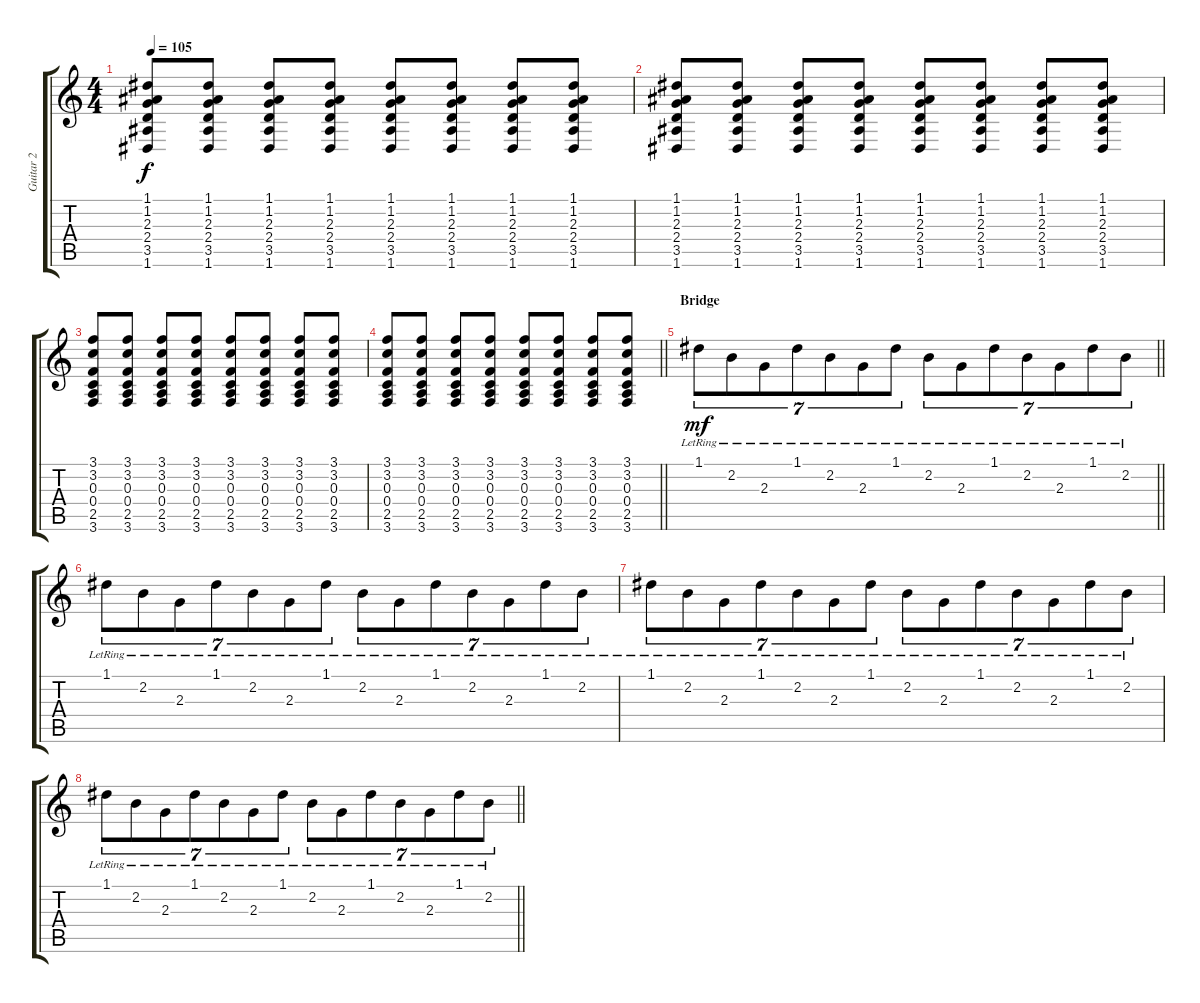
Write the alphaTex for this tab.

\track ("Guitar 2" "Guitar 2") {instrument acousticguitarsteel}
\staff {score tabs}
\tuning (D4 A3 F3 C3 G2 D2) {hide}
\ts (4 4)
\tempo 105
\clef g2
\ks c
(1.1 1.2 2.3 2.4 3.5 1.6).8{dy f} (1.1 1.2 2.3 2.4 3.5 1.6).8 (1.1 1.2 2.3 2.4 3.5 1.6).8 (1.1 1.2 2.3 2.4 3.5 1.6).8 (1.1 1.2 2.3 2.4 3.5 1.6).8 (1.1 1.2 2.3 2.4 3.5 1.6).8 (1.1 1.2 2.3 2.4 3.5 1.6).8 (1.1 1.2 2.3 2.4 3.5 1.6).8 |
(1.1 1.2 2.3 2.4 3.5 1.6).8 (1.1 1.2 2.3 2.4 3.5 1.6).8 (1.1 1.2 2.3 2.4 3.5 1.6).8 (1.1 1.2 2.3 2.4 3.5 1.6).8 (1.1 1.2 2.3 2.4 3.5 1.6).8 (1.1 1.2 2.3 2.4 3.5 1.6).8 (1.1 1.2 2.3 2.4 3.5 1.6).8 (1.1 1.2 2.3 2.4 3.5 1.6).8 |
(3.1 3.2 0.3 0.4 2.5 3.6).8 (3.1 3.2 0.3 0.4 2.5 3.6).8 (3.1 3.2 0.3 0.4 2.5 3.6).8 (3.1 3.2 0.3 0.4 2.5 3.6).8 (3.1 3.2 0.3 0.4 2.5 3.6).8 (3.1 3.2 0.3 0.4 2.5 3.6).8 (3.1 3.2 0.3 0.4 2.5 3.6).8 (3.1 3.2 0.3 0.4 2.5 3.6).8 |
\barLineRight lightlight
(3.1 3.2 0.3 0.4 2.5 3.6).8 (3.1 3.2 0.3 0.4 2.5 3.6).8 (3.1 3.2 0.3 0.4 2.5 3.6).8 (3.1 3.2 0.3 0.4 2.5 3.6).8 (3.1 3.2 0.3 0.4 2.5 3.6).8 (3.1 3.2 0.3 0.4 2.5 3.6).8 (3.1 3.2 0.3 0.4 2.5 3.6).8 (3.1 3.2 0.3 0.4 2.5 3.6).8 |
\section ("" "Bridge")
\barLineRight lightlight
1.1{lr}.8{tu (7 4) dy mf} 2.2{lr}.8{tu (7 4)} 2.3{lr}.8{tu (7 4)} 1.1{lr}.8{tu (7 4)} 2.2{lr}.8{tu (7 4)} 2.3{lr}.8{tu (7 4)} 1.1{lr}.8{tu (7 4)} 2.2{lr}.8{tu (7 4)} 2.3{lr}.8{tu (7 4)} 1.1{lr}.8{tu (7 4)} 2.2{lr}.8{tu (7 4)} 2.3{lr}.8{tu (7 4)} 1.1{lr}.8{tu (7 4)} 2.2{lr}.8{tu (7 4)} |
\section ("" "")
1.1{lr}.8{tu (7 4)} 2.2{lr}.8{tu (7 4)} 2.3{lr}.8{tu (7 4)} 1.1{lr}.8{tu (7 4)} 2.2{lr}.8{tu (7 4)} 2.3{lr}.8{tu (7 4)} 1.1{lr}.8{tu (7 4)} 2.2{lr}.8{tu (7 4)} 2.3{lr}.8{tu (7 4)} 1.1{lr}.8{tu (7 4)} 2.2{lr}.8{tu (7 4)} 2.3{lr}.8{tu (7 4)} 1.1{lr}.8{tu (7 4)} 2.2{lr}.8{tu (7 4)} |
1.1{lr}.8{tu (7 4)} 2.2{lr}.8{tu (7 4)} 2.3{lr}.8{tu (7 4)} 1.1{lr}.8{tu (7 4)} 2.2{lr}.8{tu (7 4)} 2.3{lr}.8{tu (7 4)} 1.1{lr}.8{tu (7 4)} 2.2{lr}.8{tu (7 4)} 2.3{lr}.8{tu (7 4)} 1.1{lr}.8{tu (7 4)} 2.2{lr}.8{tu (7 4)} 2.3{lr}.8{tu (7 4)} 1.1{lr}.8{tu (7 4)} 2.2{lr}.8{tu (7 4)} |
\barLineRight lightlight
1.1{lr}.8{tu (7 4)} 2.2{lr}.8{tu (7 4)} 2.3{lr}.8{tu (7 4)} 1.1{lr}.8{tu (7 4)} 2.2{lr}.8{tu (7 4)} 2.3{lr}.8{tu (7 4)} 1.1{lr}.8{tu (7 4)} 2.2{lr}.8{tu (7 4)} 2.3{lr}.8{tu (7 4)} 1.1{lr}.8{tu (7 4)} 2.2{lr}.8{tu (7 4)} 2.3{lr}.8{tu (7 4)} 1.1{lr}.8{tu (7 4)} 2.2{lr}.8{tu (7 4)}
